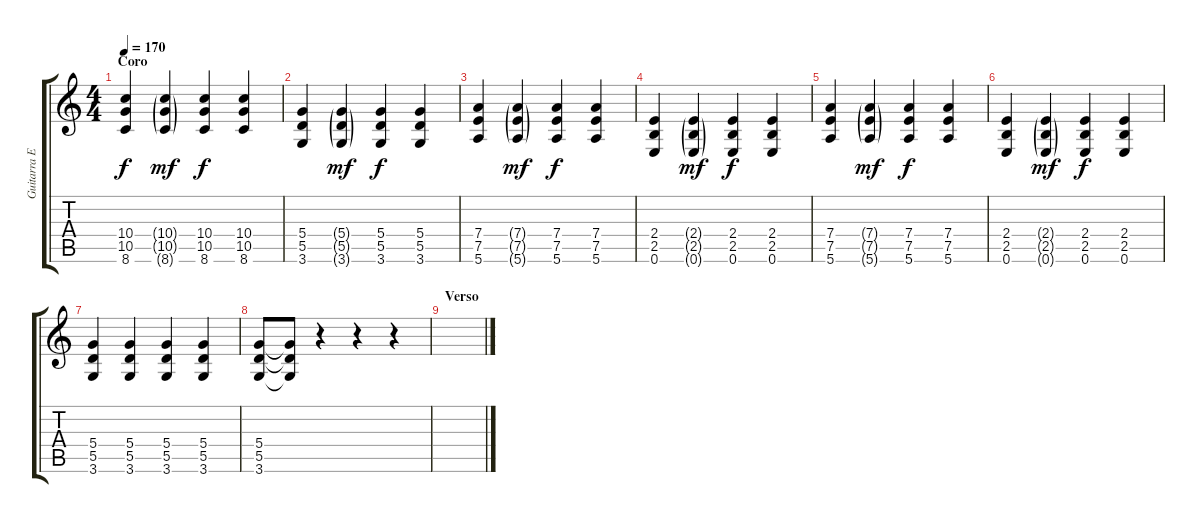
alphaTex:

\track ("Guitarra Electrica 1 (Coro y Puente)" "Guitarra E") {instrument distortionguitar}
\staff {score tabs}
\tuning (E4 B3 G3 D3 A2 E2) {hide}
\ts (4 4)
\section ("" "Coro")
\tempo 170
\clef g2
\ks c
(10.4 10.5 8.6).4{dy f} (10.4{g} 10.5{g} 8.6{g}).4{dy mf} (10.4 10.5 8.6).4{dy f} (10.4 10.5 8.6).4 |
(5.4 5.5 3.6).4 (5.4{g} 5.5{g} 3.6{g}).4{dy mf} (5.4 5.5 3.6).4{dy f} (5.4 5.5 3.6).4 |
(7.4 7.5 5.6).4 (7.4{g} 7.5{g} 5.6{g}).4{dy mf} (7.4 7.5 5.6).4{dy f} (7.4 7.5 5.6).4 |
(2.4 2.5 0.6).4 (2.4{g} 2.5{g} 0.6{g}).4{dy mf} (2.4 2.5 0.6).4{dy f} (2.4 2.5 0.6).4 |
(7.4 7.5 5.6).4 (7.4{g} 7.5{g} 5.6{g}).4{dy mf} (7.4 7.5 5.6).4{dy f} (7.4 7.5 5.6).4 |
(2.4 2.5 0.6).4 (2.4{g} 2.5{g} 0.6{g}).4{dy mf} (2.4 2.5 0.6).4{dy f} (2.4 2.5 0.6).4 |
(5.4 5.5 3.6).4 (5.4 5.5 3.6).4 (5.4 5.5 3.6).4 (5.4 5.5 3.6).4 |
(5.4 5.5 3.6).8 (5.4{t} 5.5{t} 3.6{t}).8 r.4 r.4 r.4 |
\section ("" "Verso")
